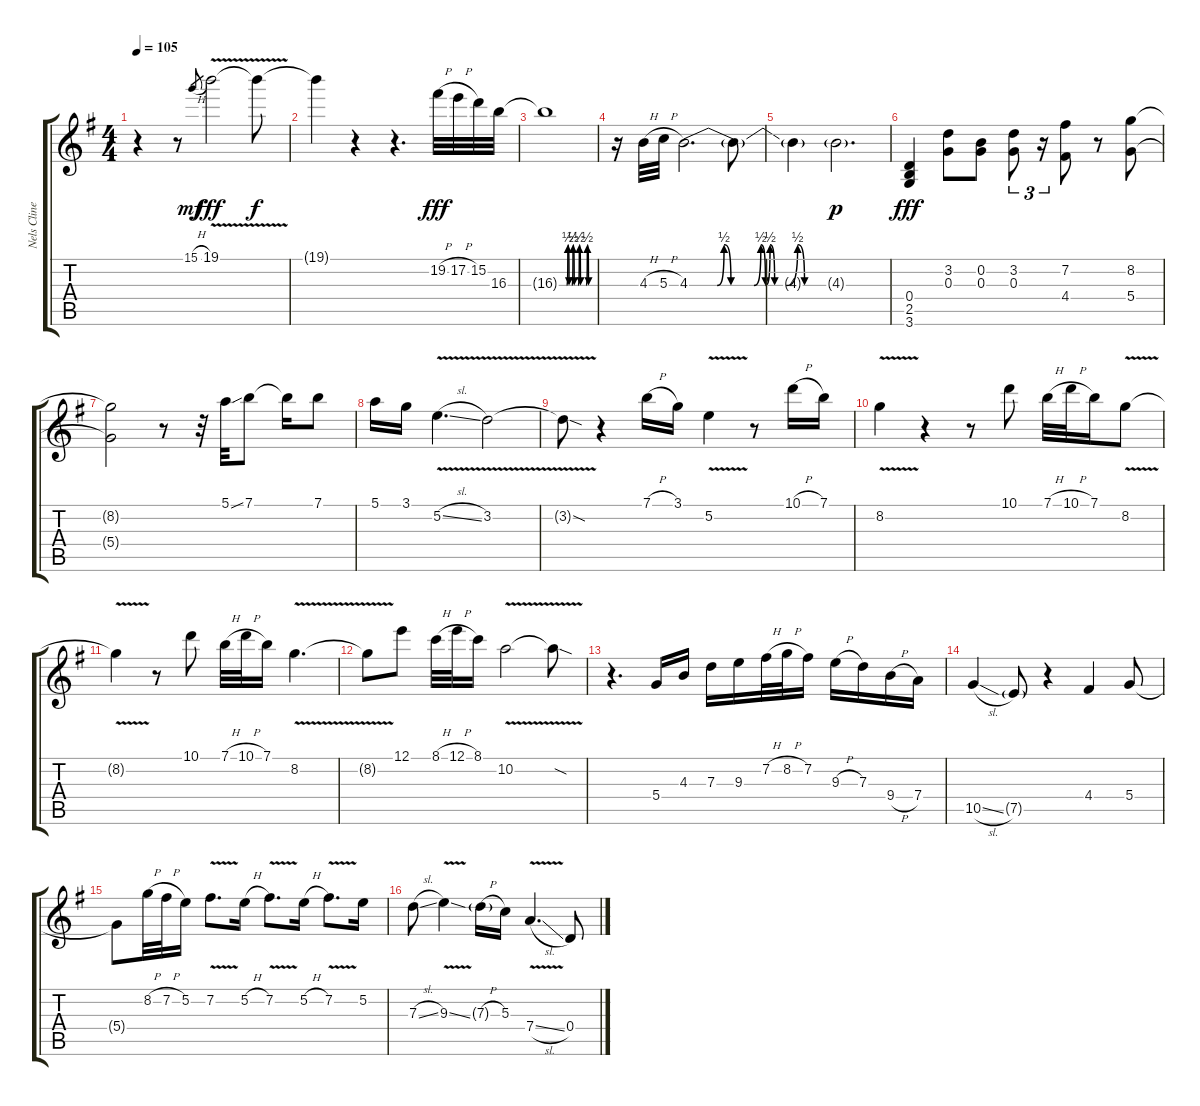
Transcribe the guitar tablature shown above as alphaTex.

\track ("Nels Cline" "Nels Cline") {mute instrument electricguitarjazz}
\staff {score tabs}
\tuning (E4 B3 G3 D3 A2 E2) {hide}
\ts (4 4)
\tempo 105
\clef g2
\ks g
r.4{dy fff} r.8 15.1{h}.8{gr dy mf} 19.1{v}.2{dy fff} 19.1{t}.8{dy f} |
19.1{t}.4 r.4 r.4{d} 19.2{h}.32{dy fff} 17.2{h}.32 15.2.32 16.3.32 |
16.3{be (custom 0 0 7 0 10 0 13 0 15 2 17 0 22 0 24 2 26 0 31 0 33 0 35 2 37 0 40 0 45 0 47 0 49 2 51 0 53 0 60 0) t}.1 |
r.16 4.3{h}.32 5.3{h}.32 4.3{be (custom 0 0 10 0 12 0 15 2 18 0 28 0 31 2 33 0 35 2 37 0 42 0 47 2 50 0 60 0)}.2{d} 4.3{t}.8 |
4.3{t}.4 4.3{g}.2{d dy p} |
(0.4 2.5 3.6).4{dy fff} (3.2 0.3).8 (0.2 0.3).8 (3.2 0.3).8{tu (3 2)} r.16{tu (3 2)} (7.2 4.4).8 r.8 (8.2 5.4).8 |
(8.2{t} 5.4{t}).2 r.8 r.32 5.1{ss}.32 7.1.8 7.1{t}.16 7.1.8 |
5.1.16 3.1.16 5.2{v sl}.4{d} 3.2{v}.2 |
3.2{sod t}.8 r.4 7.1{h}.16 3.1.16 5.2{v}.4 r.8 10.1{h}.16 7.1.16 |
8.2{v}.4 r.4 r.8 10.1.8 7.1{h}.32 10.1{h}.32 7.1.16 8.2{v}.8 |
8.2{v t}.4 r.8 10.1.8 7.1{h}.32 10.1{h}.32 7.1.16 8.2{v}.4{d} |
8.2{v t}.8 12.1.8 8.1{h}.32 12.1{h}.32 8.1.16 10.2{v}.2 10.2{sod t}.8 |
r.4{d} 5.4.16 4.3.16 7.3.16 9.3.16 7.2{h}.32 8.2{h}.32 7.2.16 9.3{h}.16 7.3.16 9.4{h}.16 7.4.16 |
10.5{sl}.4 7.5{g}.8 r.4 4.4.4 5.4.8 |
5.4{t}.8 8.2{h}.32 7.2{h}.32 5.2.16 7.2{v}.8{d} 5.2{h}.16 7.2{v}.8{d} 5.2{h}.16 7.2{v}.8{d} 5.2.16 |
7.3{sl}.8 9.3{v ss}.4 7.3{h g}.16 5.3.16 7.4{v sl}.4{d} 0.4.8
